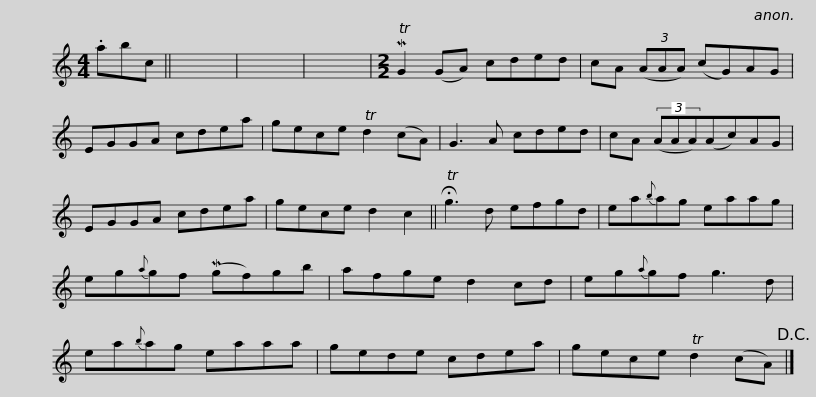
X:1
L:1/8
M:4/4
I:linebreak $
K:C
V:1 treble
V:1
 .abc || x8 | x8 | x8 |[M:2/2] MTG2 (GA) cded | %5
 cA (3(AAA) (cG)AG | EGGA cdea | gece Td2 (cA) |$ G3 A cded | cA (3(AAA)(Ac)AG | %10
 EGGA cdea | gece d2 c2 || !fermata!Tg3 d efgd | ea{b}ag eaag |$ eg{a}gf (Mgf)gb | %15
 afge d2 cd | eg{a}gf g3 d | ea{b}ag eaaa | gede cdea |$ gece Td2 (cA)!D.C.! |] %20
